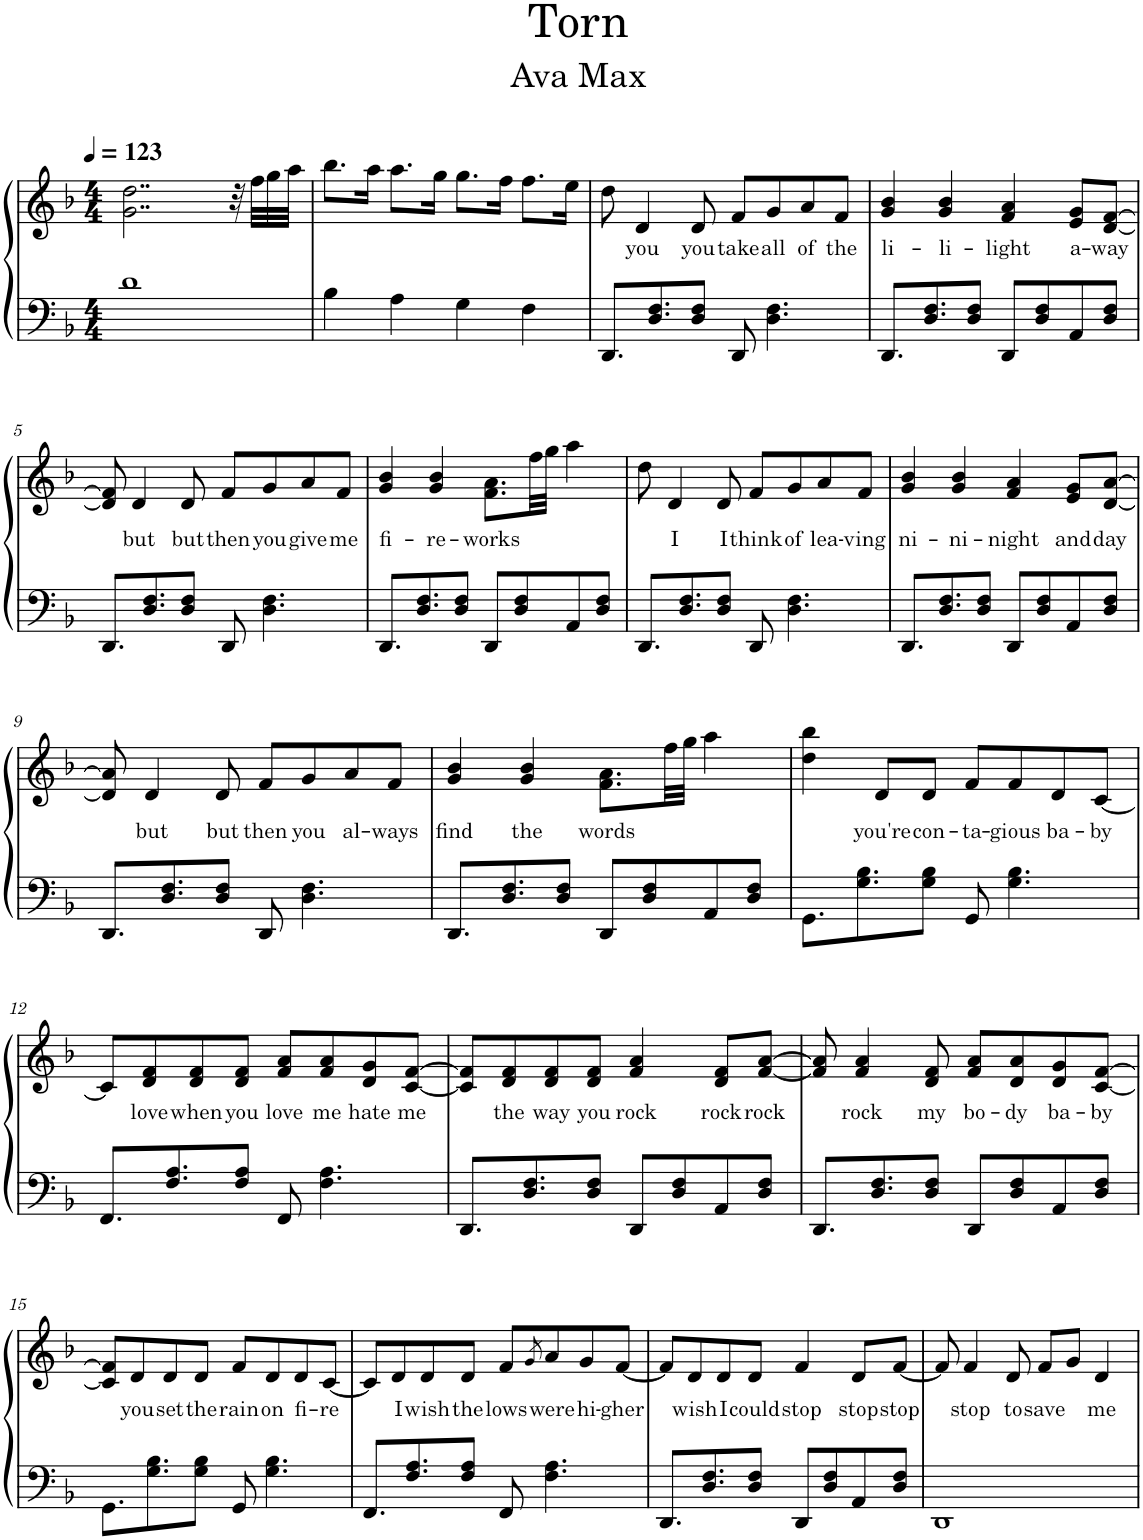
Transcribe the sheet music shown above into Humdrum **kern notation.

**kern	**kern	**text
*part1	*part1	*part1
*staff2	*staff1	*staff1
*I"Piano	*	*
*I'Pno.	*	*
*clefF4	*clefG2	*
*k[b-]	*k[b-]	*
*M4/4	*M4/4	*
*MM123	*MM123	*
=1	=1	=1
1d	2..g\ 2..dd\	.
.	32r	.
.	32ff\LLL	.
.	32gg\	.
.	32aa\JJJ	.
=2	=2	=2
4B-\	8.bb-\L	.
.	16aa\Jk	.
4A\	8.aa\L	.
.	16gg\Jk	.
4G\	8.gg\L	.
.	16ff\Jk	.
4F\	8.ff\L	.
.	16ee\Jk	.
=3	=3	=3
8.DD/L	8dd\	.
!	!	!LO:LY:b
.	4d/	you
8.D/ 8.F/	.	.
!	!	!LO:LY:b
8D/ 8F/J	8d/	you
!	!	!LO:LY:b
8DD/	8f/L	take
!	!	!LO:LY:b
4.D\ 4.F\	8g/	all
!	!	!LO:LY:b
.	8a/	of
!	!	!LO:LY:b
.	8f/J	the
=4	=4	=4
!	!	!LO:LY:b
8.DD/L	4g/ 4b-/	li-
8.D/ 8.F/	.	.
!	!	!LO:LY:b
.	4g/ 4b-/	-li-
8D/ 8F/J	.	.
!	!	!LO:LY:b
8DD/L	4f/ 4a/	-light
8D/ 8F/	.	.
!	!	!LO:LY:b
8AA/	8e/ 8g/L	a-
!	!	!LO:LY:b
8D/ 8F/J	[8d/ [8f/J	-way
!!LO:LB:g=z
=5	=5	=5
8.DD/L	8d/] 8f/]	.
!	!	!LO:LY:b
.	4d/	but
8.D/ 8.F/	.	.
!	!	!LO:LY:b
8D/ 8F/J	8d/	but
!	!	!LO:LY:b
8DD/	8f/L	then
!	!	!LO:LY:b
4.D\ 4.F\	8g/	you
!	!	!LO:LY:b
.	8a/	give
!	!	!LO:LY:b
.	8f/J	me
=6	=6	=6
!	!	!LO:LY:b
8.DD/L	4g/ 4b-/	fi-
8.D/ 8.F/	.	.
!	!	!LO:LY:b
.	4g/ 4b-/	-re-
8D/ 8F/J	.	.
!	!	!LO:LY:b
8DD/L	8.f\ 8.a\L	-works
8D/ 8F/	.	.
.	32ff\LL	.
.	32gg\JJJ	.
8AA/	4aa\	.
8D/ 8F/J	.	.
=7	=7	=7
8.DD/L	8dd\	.
!	!	!LO:LY:b
.	4d/	I
8.D/ 8.F/	.	.
!	!	!LO:LY:b
8D/ 8F/J	8d/	I
!	!	!LO:LY:b
8DD/	8f/L	think
!	!	!LO:LY:b
4.D\ 4.F\	8g/	of
!	!	!LO:LY:b
.	8a/	lea-
!	!	!LO:LY:b
.	8f/J	-ving
=8	=8	=8
!	!	!LO:LY:b
8.DD/L	4g/ 4b-/	ni-
8.D/ 8.F/	.	.
!	!	!LO:LY:b
.	4g/ 4b-/	-ni-
8D/ 8F/J	.	.
!	!	!LO:LY:b
8DD/L	4f/ 4a/	-night
8D/ 8F/	.	.
!	!	!LO:LY:b
8AA/	8e/ 8g/L	and
!	!	!LO:LY:b
8D/ 8F/J	[8d/ [8a/J	day
!!LO:LB:g=z
=9	=9	=9
8.DD/L	8d/] 8a/]	.
!	!	!LO:LY:b
.	4d/	but
8.D/ 8.F/	.	.
!	!	!LO:LY:b
8D/ 8F/J	8d/	but
!	!	!LO:LY:b
8DD/	8f/L	then
!	!	!LO:LY:b
4.D\ 4.F\	8g/	you
!	!	!LO:LY:b
.	8a/	al-
!	!	!LO:LY:b
.	8f/J	-ways
=10	=10	=10
!	!	!LO:LY:b
8.DD/L	4g/ 4b-/	find
8.D/ 8.F/	.	.
!	!	!LO:LY:b
.	4g/ 4b-/	the
8D/ 8F/J	.	.
!	!	!LO:LY:b
8DD/L	8.f\ 8.a\L	words
8D/ 8F/	.	.
.	32ff\LL	.
.	32gg\JJJ	.
8AA/	4aa\	.
8D/ 8F/J	.	.
=11	=11	=11
8.GG\L	4dd\ 4bb-\	.
8.G\ 8.B-\	.	.
!	!	!LO:LY:b
.	8d/L	you're
!	!	!LO:LY:b
8G\ 8B-\J	8d/J	con-
!	!	!LO:LY:b
8GG/	8f/L	-ta-
!	!	!LO:LY:b
4.G\ 4.B-\	8f/	-gious
!	!	!LO:LY:b
.	8d/	ba-
!	!	!LO:LY:b
.	[8c/J	-by
!!LO:LB:g=z
=12	=12	=12
8.FF/L	8c/L]	.
!	!	!LO:LY:b
.	8d/ 8f/	love
8.F/ 8.A/	.	.
!	!	!LO:LY:b
.	8d/ 8f/	when
!	!	!LO:LY:b
8F/ 8A/J	8d/ 8f/J	you
!	!	!LO:LY:b
8FF/	8f/ 8a/L	love
!	!	!LO:LY:b
4.F\ 4.A\	8f/ 8a/	me
!	!	!LO:LY:b
.	8d/ 8g/	hate
!	!	!LO:LY:b
.	[8c/ [8f/J	me
=13	=13	=13
8.DD/L	8c/] 8f/]L	.
!	!	!LO:LY:b
.	8d/ 8f/	the
8.D/ 8.F/	.	.
!	!	!LO:LY:b
.	8d/ 8f/	way
!	!	!LO:LY:b
8D/ 8F/J	8d/ 8f/J	you
!	!	!LO:LY:b
8DD/L	4f/ 4a/	rock
8D/ 8F/	.	.
!	!	!LO:LY:b
8AA/	8d/ 8f/L	rock
!	!	!LO:LY:b
8D/ 8F/J	[8f/ [8a/J	rock
=14	=14	=14
8.DD/L	8f/] 8a/]	.
!	!	!LO:LY:b
.	4f/ 4a/	rock
8.D/ 8.F/	.	.
!	!	!LO:LY:b
8D/ 8F/J	8d/ 8f/	my
!	!	!LO:LY:b
8DD/L	8f/ 8a/L	bo-
!	!	!LO:LY:b
8D/ 8F/	8d/ 8a/	-dy
!	!	!LO:LY:b
8AA/	8d/ 8g/	ba-
!	!	!LO:LY:b
8D/ 8F/J	[8c/ [8f/J	-by
!!LO:LB:g=z
=15	=15	=15
8.GG\L	8c/] 8f/]L	.
!	!	!LO:LY:b
.	8d/	you
8.G\ 8.B-\	.	.
!	!	!LO:LY:b
.	8d/	set
!	!	!LO:LY:b
8G\ 8B-\J	8d/J	the
!	!	!LO:LY:b
8GG/	8f/L	rain
!	!	!LO:LY:b
4.G\ 4.B-\	8d/	on
!	!	!LO:LY:b
.	8d/	fi-
!	!	!LO:LY:b
.	[8c/J	-re
=16	=16	=16
8.FF/L	8c/L]	.
!	!	!LO:LY:b
.	8d/	I
8.F/ 8.A/	.	.
!	!	!LO:LY:b
.	8d/	wish
!	!	!LO:LY:b
8F/ 8A/J	8d/J	the
!	!	!LO:LY:b
8FF/	8f/L	lows
.	8qg/	.
!	!	!LO:LY:b
4.F\ 4.A\	8a/	were
!	!	!LO:LY:b
.	8g/	hi-
!	!	!LO:LY:b
.	[8f/J	-gher
=17	=17	=17
8.DD/L	8f/L]	.
!	!	!LO:LY:b
.	8d/	wish
8.D/ 8.F/	.	.
!	!	!LO:LY:b
.	8d/	I
!	!	!LO:LY:b
8D/ 8F/J	8d/J	could
!	!	!LO:LY:b
8DD/L	4f/	stop
8D/ 8F/	.	.
!	!	!LO:LY:b
8AA/	8d/L	stop
!	!	!LO:LY:b
8D/ 8F/J	[8f/J	stop
=18	=18	=18
1DD	8f/]	.
!	!	!LO:LY:b
.	4f/	stop
!	!	!LO:LY:b
.	8d/	to
!	!	!LO:LY:b
.	8f/L	save
.	8g/J	.
!	!	!LO:LY:b
.	4d/	me
=	=	=
*-	*-	*-
